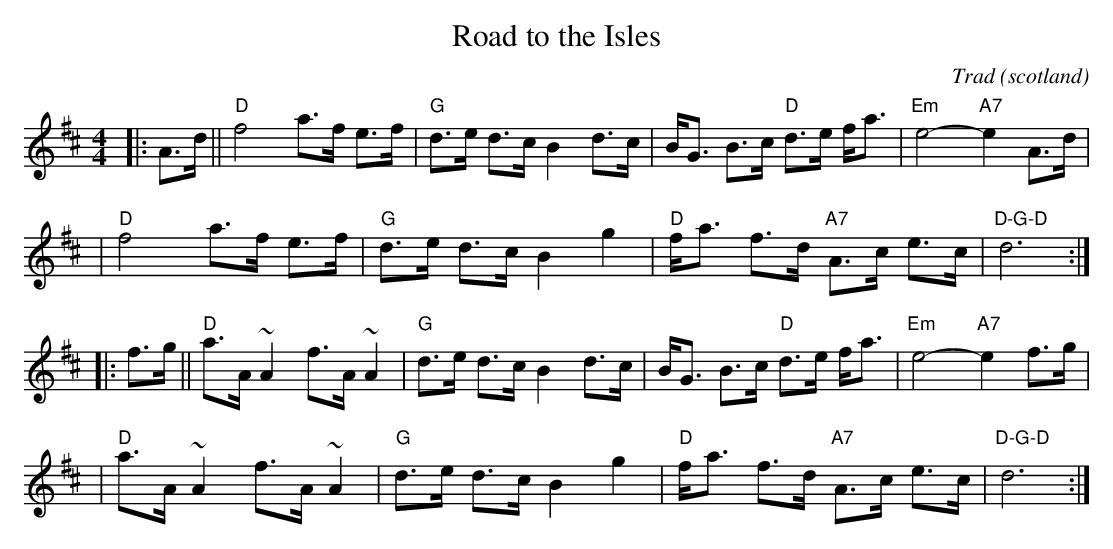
X:1
T: Road to the Isles
O:scotland
C: Trad
M: 4/4
L: 1/8
K: D
|: A>d \
|| "D"f4 a>f e>f | "G"d>e d>c B2 d>c \
| B<G B>c "D"d>e f<a | "Em"e4- "A7"e2A>d |
| "D"f4 a>f e>f | "G"d>e d>c B2 g2 \
|"D"f<a f>d "A7"A>c e>c | "D-G-D"d6 :|
|: f>g \
|| "D"a>A ~A2 f>A ~A2 | "G"d>e d>c B2 d>c \
| B<G B>c "D"d>e f<a | "Em"e4- "A7"e2f>g |
| "D"a>A ~A2 f>A ~A2 | "G"d>e d>c B2 g2 \
|"D"f<a f>d "A7"A>c e>c | "D-G-D"d6 :|
